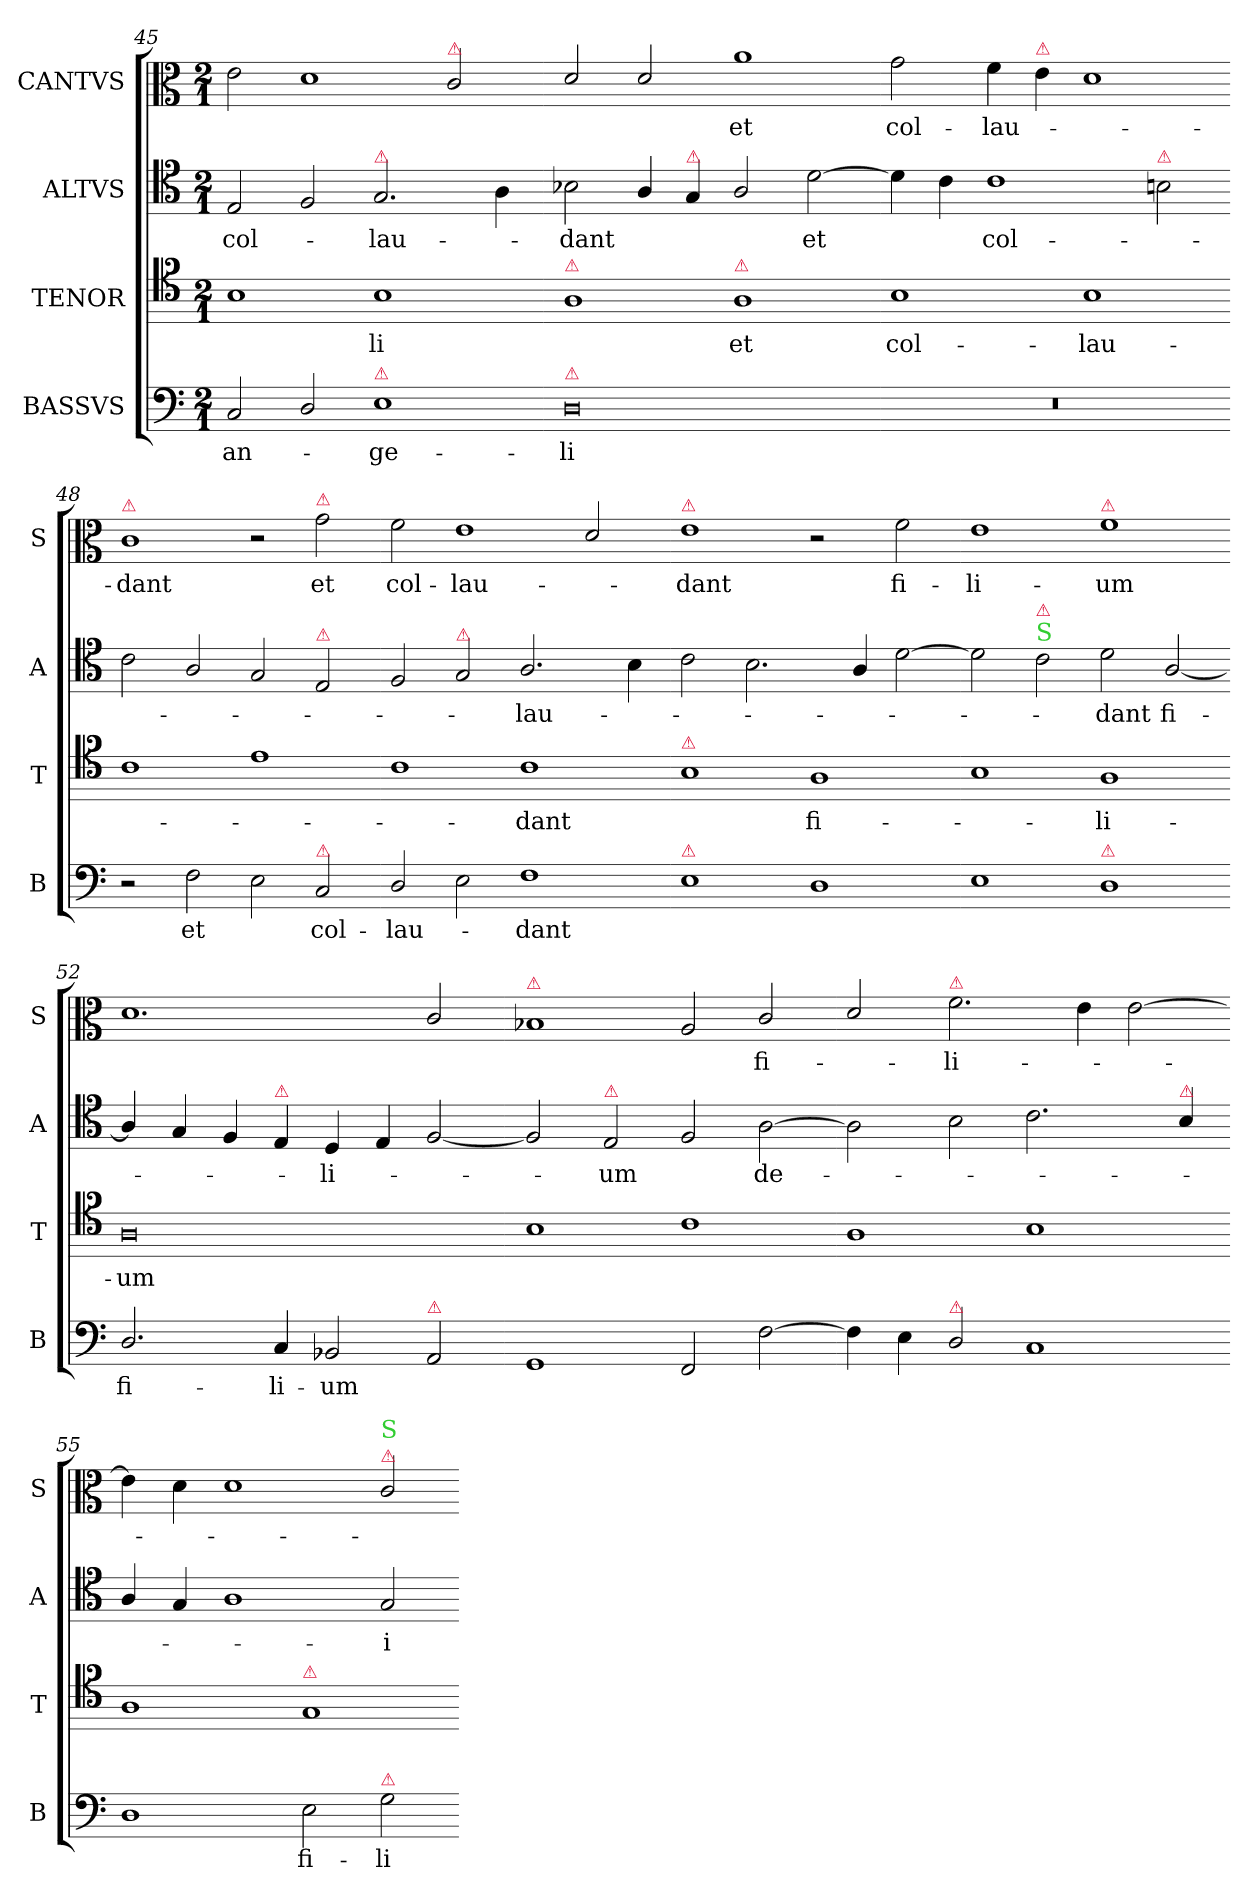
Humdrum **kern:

**kern	**text	**kern	**text	**kern	**text	**kern	**text
*part4	*part4	*part3	*part3	*part2	*part2	*part1	*part1
*staff4	*staff4	*staff3	*staff3	*staff2	*staff2	*staff1	*staff1
*I"BASSVS	*	*I"TENOR	*	*I"ALTVS	*	*I"CANTVS	*
*I'B	*	*I'T	*	*I'A	*	*I'S	*
*clefF4	*	*clefC5	*	*clefC4	*	*clefC3	*
*k[]	*	*k[]	*	*k[]	*	*k[]	*
*D:dor	*	*D:dor	*	*D:dor	*	*D:dor	*
*M2/1	*	*M2/1	*	*M2/1	*	*M2/1	*
=45	=45	=45	=45	=45	=45	=45	=45
!	!LO:LY:i	!	!	!	!	!	!
2C/	an-	1G	.	2E/	col-	2e\	.
2D/	.	.	.	2F/	.	1d	.
!	!	!	!	!LO:TX:a:color=crimson:t=⚠	!	!	!
!LO:TX:a:color=crimson:t=⚠	!	!	!	!	!	!	!
!	!LO:LY:i	!	!	!	!	!	!
1E	-ge-	1G	-li	2.G/	-lau-	.	.
!	!	!	!	!	!	!LO:TX:a:color=crimson:t=⚠	!
.	.	.	.	.	.	2c/	.
.	.	.	.	4A\	.	.	.
=46-	=46-	=46-	=46-	=46-	=46-	=46-	=46-
!	!	!LO:TX:a:color=crimson:t=⚠	!	!	!	!	!
!LO:TX:a:color=crimson:t=⚠	!	!	!	!	!	!	!
!	!LO:LY:i	!	!	!	!	!	!
0D	-li	1F	.	2B-X\	-dant	2d/	.
.	.	.	.	4A/	.	2d/	.
!	!	!	!	!LO:TX:a:color=crimson:t=⚠	!	!	!
.	.	.	.	4G/	.	.	.
!	!	!LO:TX:a:color=crimson:t=⚠	!	!	!	!	!
.	.	1F	et	2A/	.	1a	et
!	!	!	!	!	!LO:LY:i	!	!
.	.	.	.	[2d\	et	.	.
=47-	=47-	=47-	=47-	=47-	=47-	=47-	=47-
0r	.	1G	col-	4d\]	.	2g\	col-
.	.	.	.	4c\	.	.	.
!	!	!	!	!	!LO:LY:i	!	!
.	.	.	.	1c	col-	4f\	-lau-
!	!	!	!	!	!	!LO:TX:a:color=crimson:t=⚠	!
.	.	.	.	.	.	4e\	.
.	.	1G	-lau-	.	.	1d	.
!	!	!	!	!LO:TX:a:color=crimson:t=⚠	!	!	!
.	.	.	.	2Bn\	.	.	.
=48-	=48-	=48-	=48-	=48-	=48-	=48-	=48-
!	!	!	!	!	!	!LO:TX:a:color=crimson:t=⚠	!
2r	.	1A	.	2c\	.	1c	-dant
2F\	et	.	.	2A/	.	.	.
2E\	.	1c	.	2G/	.	2r	.
!	!	!	!	!	!	!LO:TX:a:color=crimson:t=⚠	!
!	!	!	!	!LO:TX:a:color=crimson:t=⚠	!	!	!
!LO:TX:a:color=crimson:t=⚠	!	!	!	!	!	!	!
!	!	!	!	!	!	!	!LO:LY:i
2C/	col-	.	.	2E/	.	2g\	et
=49-	=49-	=49-	=49-	=49-	=49-	=49-	=49-
!	!	!	!	!	!	!	!LO:LY:i
2D/	-lau-	1A	.	2F/	.	2f\	col-
!	!	!	!	!LO:TX:a:color=crimson:t=⚠	!	!	!
!	!	!	!	!	!	!	!LO:LY:i
2E\	.	.	.	2G/	.	1e	-lau-
!	!	!	!	!	!LO:LY:i	!	!
1F	-dant	1A	-dant	2.A/	-lau-	.	.
.	.	.	.	.	.	2d/	.
.	.	.	.	4B\	.	.	.
=50-	=50-	=50-	=50-	=50-	=50-	=50-	=50-
!	!	!	!	!	!	!LO:TX:a:color=crimson:t=⚠	!
!	!	!LO:TX:a:color=crimson:t=⚠	!	!	!	!	!
!LO:TX:a:color=crimson:t=⚠	!	!	!	!	!	!	!
!	!	!	!	!	!	!	!LO:LY:i
1E	.	1G	.	2c\	.	1e	-dant
.	.	.	.	2.B\	.	.	.
1D	.	1F	fi-	.	.	2r	.
.	.	.	.	4A/	.	.	.
.	.	.	.	[2d\	.	2f\	fi-
=51-	=51-	=51-	=51-	=51-	=51-	=51-	=51-
1E	.	1G	.	2d\]	.	1e	-li-
!	!	!	!	!LO:TX:a:color=limegreen:t=S	!	!	!
!	!	!	!	!LO:TX:a:color=crimson:t=⚠	!	!	!
.	.	.	.	2c\	.	.	.
!	!	!	!	!	!	!LO:TX:a:color=crimson:t=⚠	!
!LO:TX:a:color=crimson:t=⚠	!	!	!	!	!	!	!
!	!	!	!	!	!LO:LY:i	!	!
1D	.	1F	-li-	2d\	-dant	1f	-um
.	.	.	.	[2A/	fi-	.	.
=52-	=52-	=52-	=52-	=52-	=52-	=52-	=52-
2.D/	fi-	0F	-um	4A/]	.	1.d	.
.	.	.	.	4G/	.	.	.
.	.	.	.	4F/	.	.	.
!	!	!	!	!LO:TX:a:color=crimson:t=⚠	!	!	!
4C/	-li-	.	.	4E/	.	.	.
2BB-X/	-um	.	.	4D/	-li-	.	.
.	.	.	.	4E/	.	.	.
!LO:TX:a:color=crimson:t=⚠	!	!	!	!	!	!	!
2AA/	.	.	.	[2F/	.	2c/	.
=53-	=53-	=53-	=53-	=53-	=53-	=53-	=53-
!	!	!	!	!	!	!LO:TX:a:color=crimson:t=⚠	!
1GG	.	1G	.	2F/]	.	1B-X	.
!	!	!	!	!LO:TX:a:color=crimson:t=⚠	!	!	!
.	.	.	.	2E/	-um	.	.
2FF/	.	1A	.	2F/	.	2A/	.
!	!	!	!	!	!	!	!LO:LY:i
[2F\	.	.	.	[2A\	de-	2c/	fi-
=54-	=54-	=54-	=54-	=54-	=54-	=54-	=54-
4F\]	.	1F	.	2A\]	.	2d/	.
4E\	.	.	.	.	.	.	.
!	!	!	!	!	!	!LO:TX:a:color=crimson:t=⚠	!
!LO:TX:a:color=crimson:t=⚠	!	!	!	!	!	!	!
!	!	!	!	!	!	!	!LO:LY:i
2D/	.	.	.	2B\	.	2.f\	-li-
1C	.	1G	.	2.c\	.	.	.
.	.	.	.	.	.	4e\	.
.	.	.	.	.	.	[2e\	.
!	!	!	!	!LO:TX:a:color=crimson:t=⚠	!	!	!
.	.	.	.	4B/	.	.	.
=55-	=55-	=55-	=55-	=55-	=55-	=55-	=55-
1D	.	1F	.	4A/	.	4e\]	.
.	.	.	.	4G/	.	4d\	.
.	.	.	.	1A	.	1d	.
!	!	!LO:TX:a:color=crimson:t=⚠	!	!	!	!	!
2E\	fi-	1E	.	.	.	.	.
!	!	!	!	!	!	!LO:TX:a:color=crimson:t=⚠	!
!	!	!	!	!	!	!LO:TX:a:color=limegreen:t=S	!
!LO:TX:a:color=crimson:t=⚠	!	!	!	!	!	!	!
2G\	-li-	.	.	2G/	-i	2c/	.
=-	=-	=-	=-	=-	=-	=-	=-
*-	*-	*-	*-	*-	*-	*-	*-
